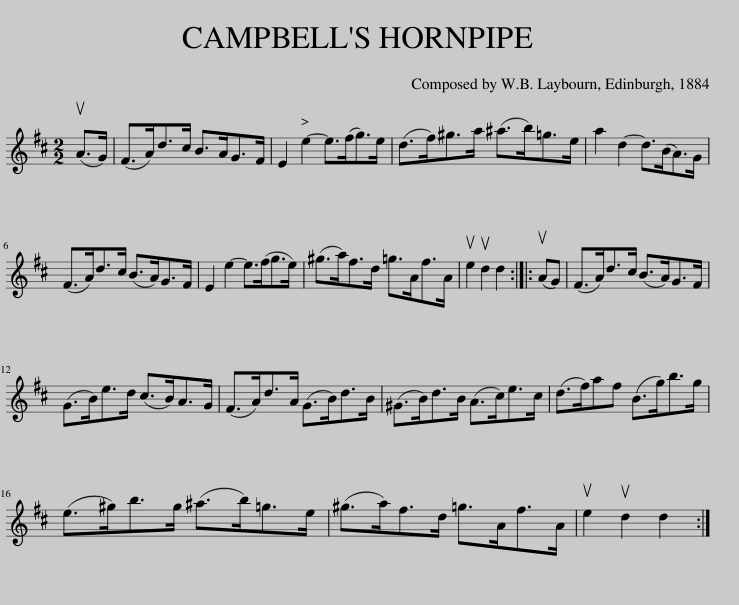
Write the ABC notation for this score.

X:1
L:1/8
M:2/2
I:linebreak $
K:D
V:1 treble
V:1
 (uA>G) | (F>A)d>c B>AG>F | E2 e2- e>(fg>)e | (d>f)^g>a (^a>b)=g>e | a2 d2- d>(BA>)G |$ %5
 (F>A)d>c (B>A)G>F | E2 e2- e>(fg>e) | (^g>a)f>d =g>Af>A | ue2 ud2 d2 :: (uAG) | %10
 (F>A)d>c (B>A)G>F |$ (G>B)e>d (c>B)A>G | (F>A)d>A (G>B)d>B | (^G>B)d>B (A>c)e>c | (d>f)af (B>g)b>g |$ %15
 (e>^g)b>g (^a>b)=g>e | (^g>a)f>d =g>Af>A | ue2 ud2 d2 :| %18
